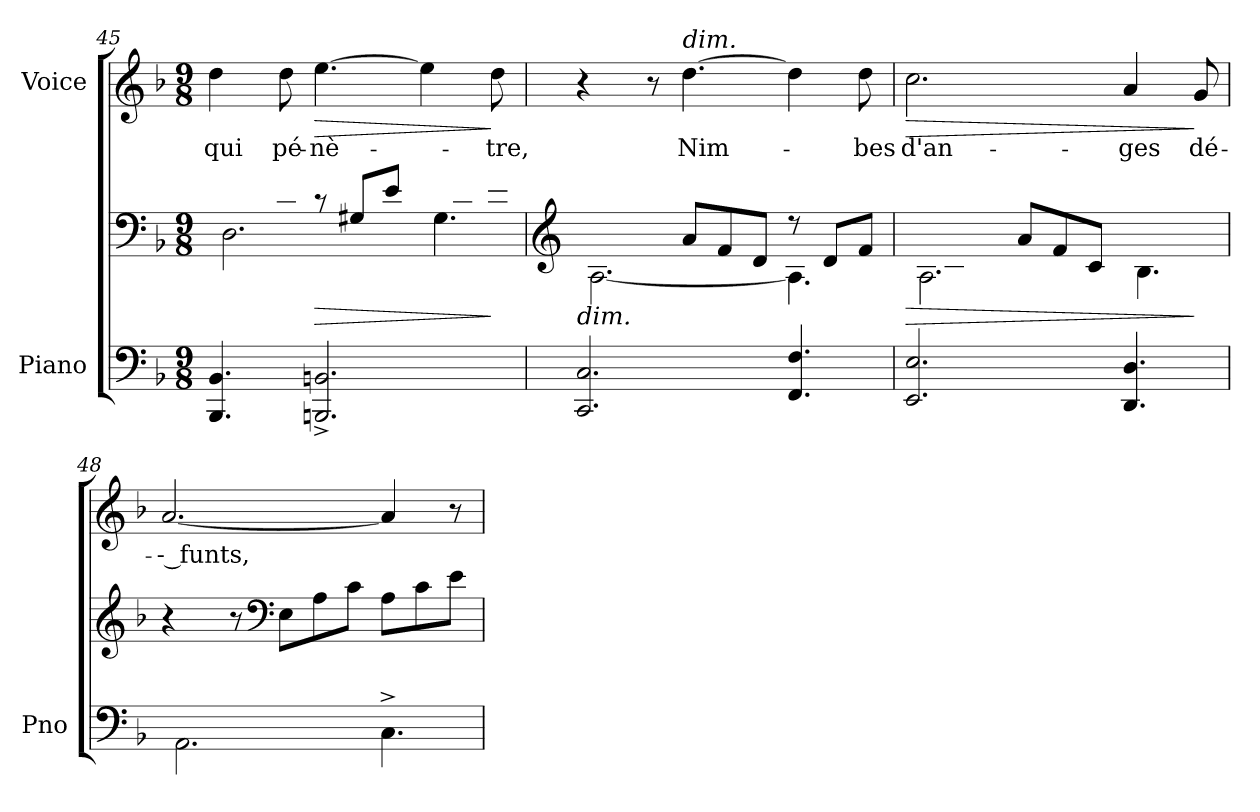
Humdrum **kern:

**kern	**kern	**dynam	**kern	**text	**dynam
*part2	*part2	*part2	*part1	*part1	*part1
*staff3	*staff2	*staff2/3	*staff1	*staff1	*staff1
*I"Piano	*	*	*I"Voice	*	*
*I'Pno	*	*	*	*	*
!!LO:LB:g=z
*clefF4	*clefF4	*	*clefG2	*	*
*k[b-]	*k[b-]	*	*k[b-]	*	*
*M9/8	*M9/8	*	*M9/8	*	*
=45	=45	=45	=45	=45	=45
*	*^	*	*	*	*
!	!	!	!	!	!LO:LY:b	!
4.BBB-/ 4.BB-/	(>8D/Lyy	2.D\	.	4dd\	qui	.
.	8G/	.	.	.	.	.
!	!	!	!	!	!LO:LY:b	!
.	8d/J	.	.	8dd\	pé-	.
!	!	!	!LO:HP:b	!	!LO:LY:b	!LO:HP:b
2.BBBn/^ 2.BBn/^	8r	.	>	[4.ee\	-nè-	>
.	8G#X/L	.	.	.	.	.
.	8e/J	.	.	.	.	.
.	8G#/Lyy)	4.G#\	.	4ee\]	.	.
.	8d/	.	.	.	.	.
!	!	!	!	!	!LO:LY:b	!
.	8e/J	.	]	8dd\	-tre,	]
=46	=46	=46	=46	=46	=46	=46
*	*clefG2	*	*	*	*	*
!	!LO:TX:b:i:t=dim.	!	!	!	!	!
2.CC/ 2.C/	8A/Lyy	[2.A\	.	4r	.	.
.	8d/	.	.	.	.	.
.	8f/J	.	.	8r	.	.
!	!	!	!	!LO:TX:a:i:t=dim.	!	!
!	!	!	!	!	!LO:LY:b	!
.	8a/L	.	.	[4.dd\	Nim-	.
.	8f/	.	.	.	.	.
.	8d/J	.	.	.	.	.
4.FF/ 4.F/	8r	4.A\]	.	4dd\]	.	.
.	8d/L	.	.	.	.	.
!	!	!	!	!	!LO:LY:b	!
.	8f/J	.	.	8dd\	bes	.
=47	=47	=47	=47	=47	=47	=47
!	!	!	!LO:HP:b	!	!LO:LY:b	!LO:HP:b
2.EE/ 2.E/	8A/Lyy	2.A\	>	2.cc\	d'an-	>
.	8c/	.	.	.	.	.
.	8f/J	.	.	.	.	.
.	8a/L	.	.	.	.	.
.	8f/	.	.	.	.	.
.	8c/J	.	.	.	.	.
!	!	!	!	!	!LO:LY:b	!
4.DD/ 4.D/	8Bn/Lyy	4.B\	.	4a/	-ges	.
.	8f/	.	.	.	.	.
!	!	!	!	!	!LO:LY:b	!
.	8g/J	.	]	8g/	dé-	]
*	*v	*v	*	*	*	*
!!LO:LB:g=z
=48	=48	=48	=48	=48	=48
*^	*	*	*	*	*
!	!	!	!	!	!LO:LY:b	!
8AA/Lyy	2.AA\	4r	.	[2.a/	-- funts,	.
8E/	.	.	.	.	.	.
8A/J	.	8r	.	.	.	.
*	*	*clefF4	*	*	*	*
4ryy	.	8E\L	.	.	.	.
.	.	8A\	.	.	.	.
8ryy	.	8c\J	.	.	.	.
4ryy	4.C^\	8A\L	.	4a/]	.	.
.	.	8c\	.	.	.	.
8ryy	.	8e\J	.	8r	.	.
*v	*v	*	*	*	*	*
=	=	=	=	=	=
*-	*-	*-	*-	*-	*-
